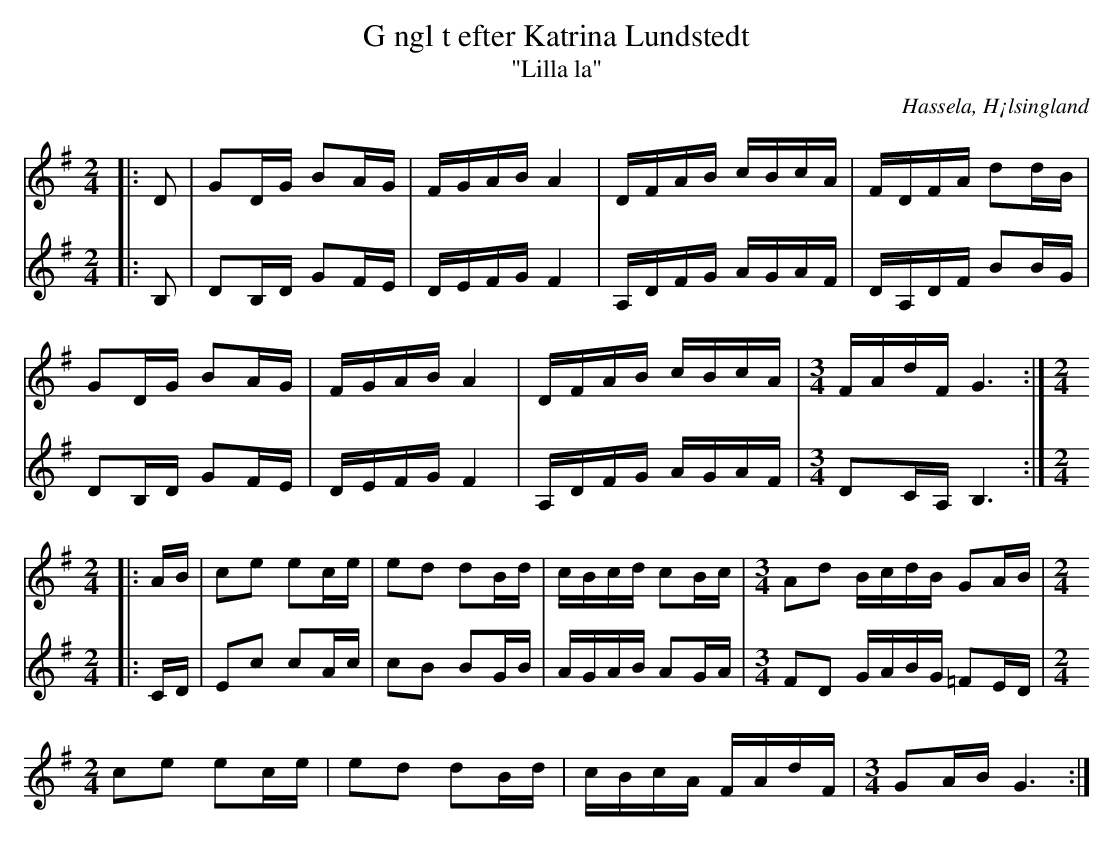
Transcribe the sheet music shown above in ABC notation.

X:1
T:G ngl t efter Katrina Lundstedt
T:"Lilla la"
O:Hassela, H¡lsingland
M:2/4
L:1/8
K:G
V:1
|: D | GD/G/ BA/G/ | F/G/A/B/ A2 | D/F/A/B/ c/B/c/A/ | F/D/F/A/ dd/B/ |
GD/G/ BA/G/ | F/G/A/B/ A2 | D/F/A/B/ c/B/c/A/ |[M:3/4] F/A/d/F/ G3 :|[M:2/4]
|: A/B/ | ce ec/e/ | ed dB/d/ | c/B/c/d/ cB/c/ |[M:3/4] Ad B/c/d/B/ GA/B/ |[M:2/4]
ce ec/e/ | ed dB/d/ | c/B/c/A/ F/A/d/F/ |[M:3/4] GA/B/ G3 :|]
V:2
|: B, | DB,/D/ GF/E/ | D/E/F/G/ F2 | A,/D/F/G/ A/G/A/F/ | D/A,/D/F/ BB/G/ |
DB,/D/ GF/E/ | D/E/F/G/ F2 | A,/D/F/G/ A/G/A/F/ |[M:3/4] DC/A,/ B,3 :|[M:2/4]
|: C/D/ | Ec cA/c/ | cB BG/B/ | A/G/A/B/ AG/A/ |[M:3/4] FD G/A/B/G/ =FE/D/ |[M:2/4]
